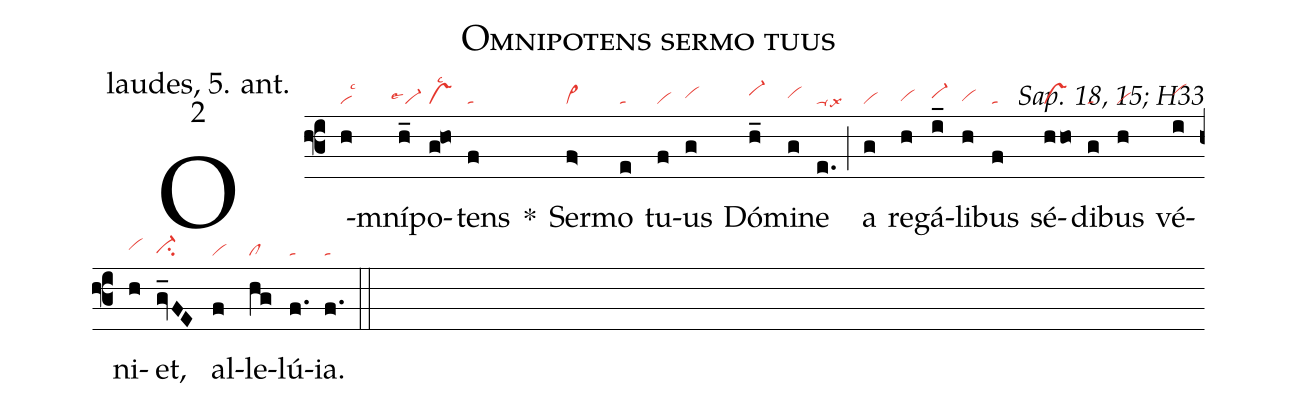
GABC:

name: Omnipotens sermo tuus;
office-part: laudes, 5. ant.;
mode: 2;
commentary: Sap. 18, 15; H33;
nabc-lines: 1;
%%
(f3)
O(h|vilsc3)mní(h_|``vi-lse4)po(g!ho|vslsc2)tens(f|ta) *()
Ser(f>|vi>)mo(e|ta) tu(f|vi)us(g|vihh) Dó(h_|vi-hi)mi(g|vihh)ne(e.|ta-lsx6) (;)
a(g|vi) re(h|vihg)gá(i_|vi-hh)li(h|vihg)bus(f|ta) sé(hho|vs)di(g|ta)bus(h|vi) vé(i|vihi)ni(h|vihh)et,(gv_FE|ci-hg) al(f|vi)le(hg|cl)lú(f.|ta)ia.(f.|ta) (::)
